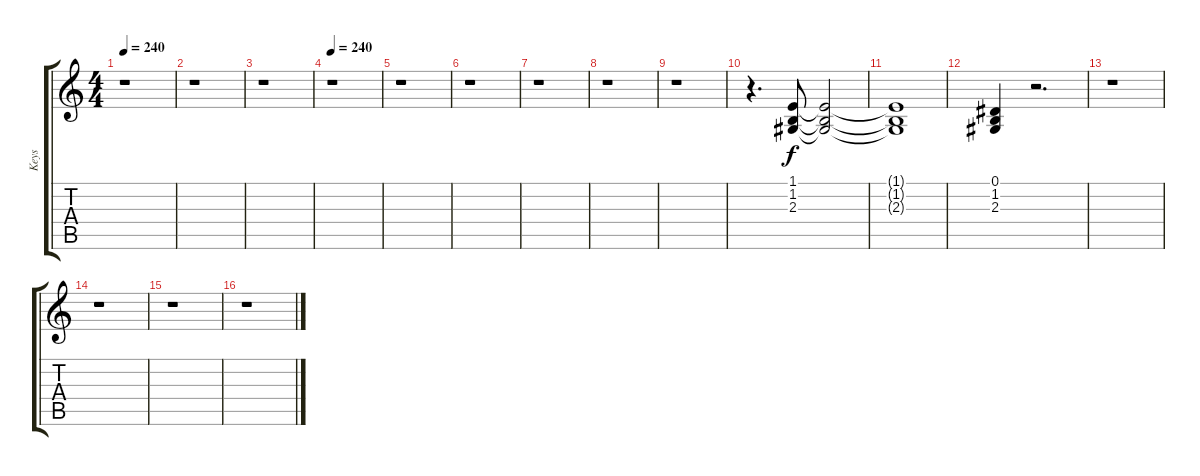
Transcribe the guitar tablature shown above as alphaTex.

\track ("Keys" "Keys") {instrument lead6voice}
\staff {score tabs}
\tuning (Eb4 Bb3 Gb3 Db3 Ab2 Eb2) {hide}
\ts (4 4)
\tempo 240
\tempo 120
\tempo 240
\clef g2
\ks c
r.1{dy f instrument lead6voice} |
r.1 |
r.1 |
\tempo 240
r.1 |
r.1 |
r.1 |
r.1 |
r.1 |
r.1 |
r.4{d} (1.1 1.2 2.3).8 (1.1{t} 1.2{t} 2.3{t}).2 |
(1.1{t} 1.2{t} 2.3{t}).1 |
(0.1 1.2 2.3).4 r.2{d} |
r.1 |
r.1 |
r.1 |
r.1
